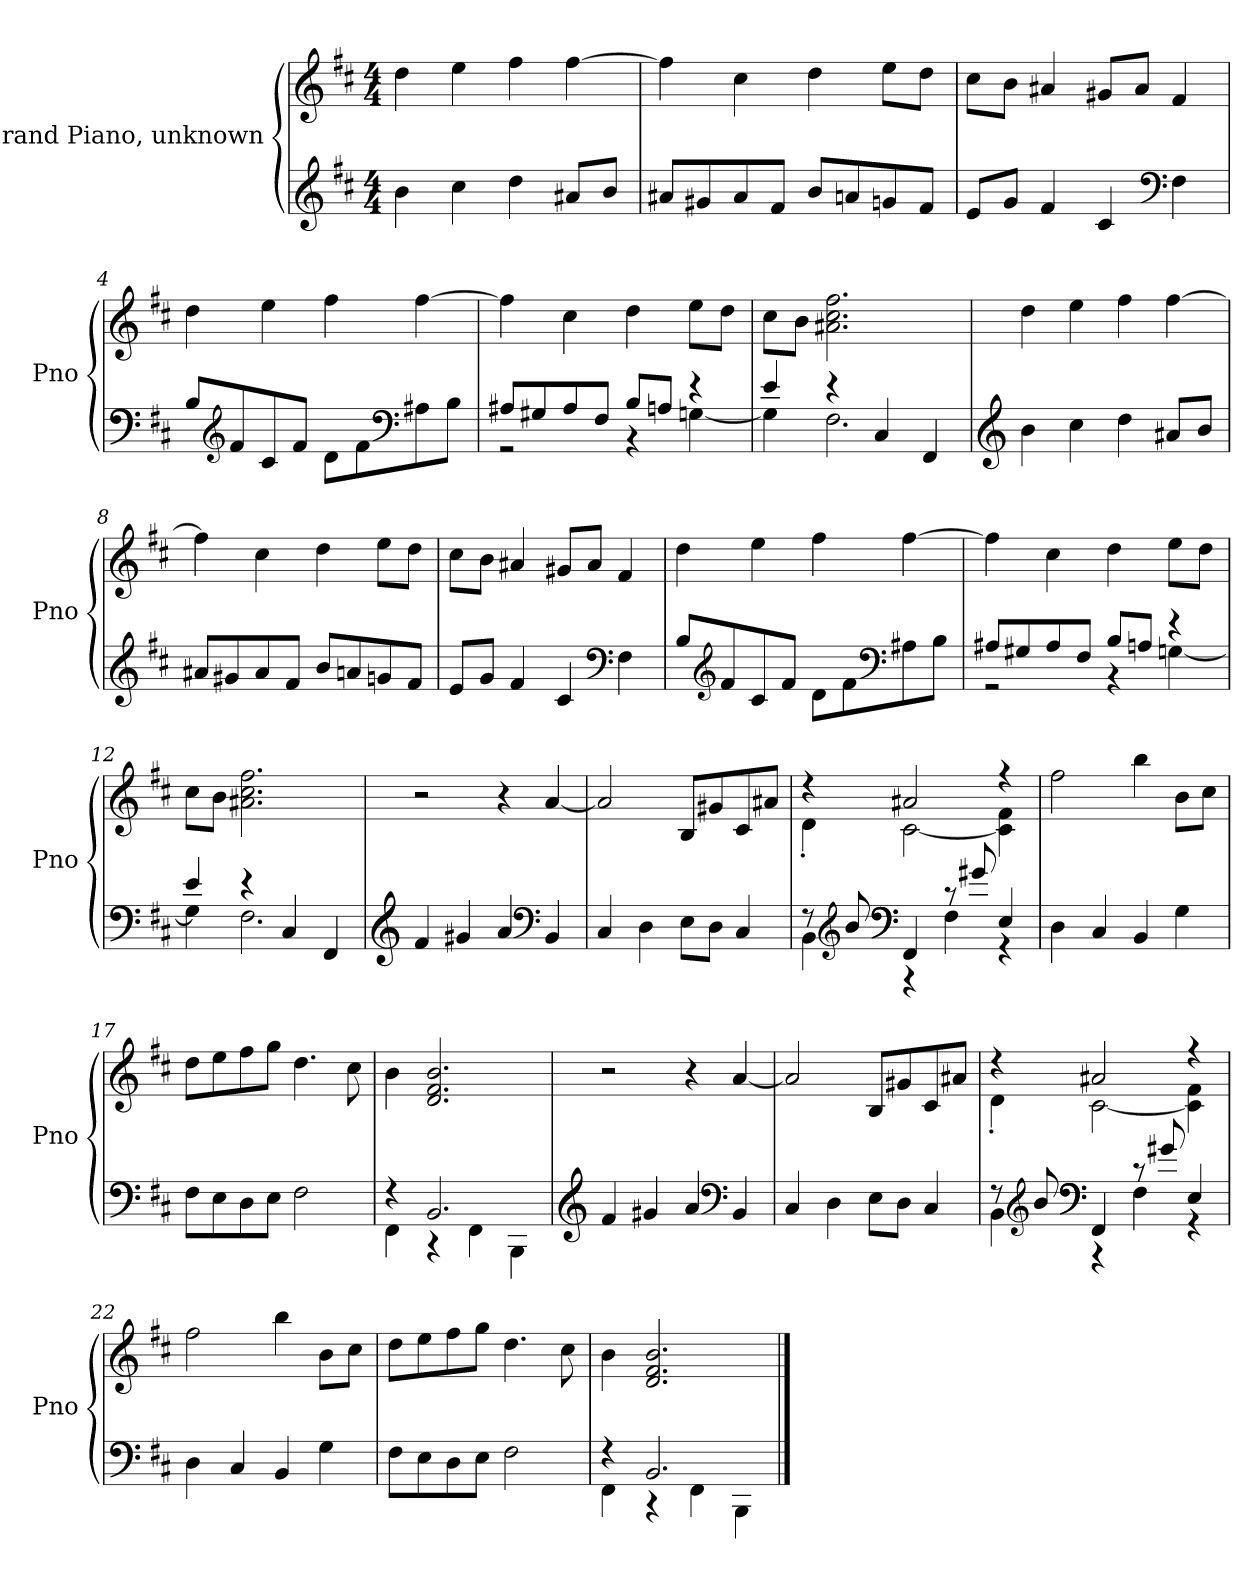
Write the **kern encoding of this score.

**kern	**kern
*part1	*part1
*staff2	*staff1
*I"Grand Piano, unknown	*
*I'Pno	*
*clefG2	*clefG2
*k[f#c#]	*k[f#c#]
*M4/4	*M4/4
*MM120	*MM120
=1	=1
4b\	4dd\
4cc#\	4ee\
4dd\	4ff#\
8a#X/L	[4ff#\
8b/J	.
=2	=2
8a#X/L	4ff#\]
8g#X/	.
8a#/	4cc#\
8f#/J	.
8b/L	4dd\
8an/	.
8gn/	8ee\L
8f#/J	8dd\J
=3	=3
8e/L	8cc#\L
8g/J	8b\J
4f#/	4a#X/
4c#/	8g#X/L
.	8a#/J
*clefF4	*
4F#\	4f#/
=4	=4
8B/L	4dd\
*clefG2	*
8f#/	.
8c#/	4ee\
8f#/J	.
8d\L	4ff#\
8f#\	.
*clefF4	*
8A#X\	[4ff#\
8B\J	.
!!LO:LB:g=z
=5	=5
*^	*
8A#X/L	2r	4ff#\]
8G#X/	.	.
8A#/	.	4cc#\
8F#/J	.	.
8B/L	4r	4dd\
8An/J	.	.
4r	[4Gn\	8ee\L
.	.	8dd\J
=6	=6	=6
4e/	4G\]	8cc#\L
.	.	8b\J
4r	2.F#\	2.a#X\ 2.cc#\ 2.ff#\
4C#/	.	.
4FF#/	.	.
*v	*v	*
=7	=7
*clefG2	*
4b\	4dd\
4cc#\	4ee\
4dd\	4ff#\
8a#X/L	[4ff#\
8b/J	.
=8	=8
8a#X/L	4ff#\]
8g#X/	.
8a#/	4cc#\
8f#/J	.
8b/L	4dd\
8an/	.
8gn/	8ee\L
8f#/J	8dd\J
=9	=9
8e/L	8cc#\L
8g/J	8b\J
4f#/	4a#X/
4c#/	8g#X/L
.	8a#/J
*clefF4	*
4F#\	4f#/
!!LO:LB:g=z
=10	=10
8B/L	4dd\
*clefG2	*
8f#/	.
8c#/	4ee\
8f#/J	.
8d\L	4ff#\
8f#\	.
*clefF4	*
8A#X\	[4ff#\
8B\J	.
=11	=11
*^	*
8A#X/L	2r	4ff#\]
8G#X/	.	.
8A#/	.	4cc#\
8F#/J	.	.
8B/L	4r	4dd\
8An/J	.	.
4r	[4Gn\	8ee\L
.	.	8dd\J
=12	=12	=12
4e/	4G\]	8cc#\L
.	.	8b\J
4r	2.F#\	2.a#X\ 2.cc#\ 2.ff#\
4C#/	.	.
4FF#/	.	.
*v	*v	*
=13	=13
*clefG2	*
4f#/	2r
4g#X/	.
4a/	4r
*clefF4	*
4BB/	[4a/
=14	=14
4C#/	2a/]
4D\	.
8E\L	8B/L
8D\J	8g#X/
4C#/	8c#/
.	8a#X/J
!!LO:LB:g=z
=15	=15
*^	*^
8r	4BB\	4r	4d'\
*clefG2	*	*	*
8b/	.	.	.
*clefF4	*	*	*
4FF#/	4r	2a#X/	[2c#\
8r	4F#\	.	.
8g#X/	.	.	.
4E/	4r	4r	4c#\] 4f#\
*v	*v	*	*
*	*v	*v
=16	=16
4D\	2ff#\
4C#/	.
4BB/	4bb\
4G\	8b\L
.	8cc#\J
=17	=17
8F#\L	8dd\L
8E\	8ee\
8D\	8ff#\
8E\J	8gg\J
2F#\	4.dd\
.	8cc#\
=18	=18
*^	*
4r	4FF#\	4b\
2.BB/	4r	2.d/ 2.f#/ 2.b/
.	4FF#\	.
.	4BBB\	.
*v	*v	*
=19	=19
*clefG2	*
4f#/	2r
4g#X/	.
4a/	4r
*clefF4	*
4BB/	[4a/
!!LO:LB:g=z
=20	=20
4C#/	2a/]
4D\	.
8E\L	8B/L
8D\J	8g#X/
4C#/	8c#/
.	8a#X/J
=21	=21
*^	*^
8r	4BB\	4r	4d'\
*clefG2	*	*	*
8b/	.	.	.
*clefF4	*	*	*
4FF#/	4r	2a#X/	[2c#\
8r	4F#\	.	.
8g#X/	.	.	.
4E/	4r	4r	4c#\] 4f#\
*v	*v	*	*
*	*v	*v
=22	=22
4D\	2ff#\
4C#/	.
4BB/	4bb\
4G\	8b\L
.	8cc#\J
=23	=23
8F#\L	8dd\L
8E\	8ee\
8D\	8ff#\
8E\J	8gg\J
2F#\	4.dd\
.	8cc#\
=24	=24
*^	*
4r	4FF#\	4b\
2.BB/	4r	2.d/ 2.f#/ 2.b/
.	4FF#\	.
.	4BBB\	.
*v	*v	*
==	==
*-	*-
